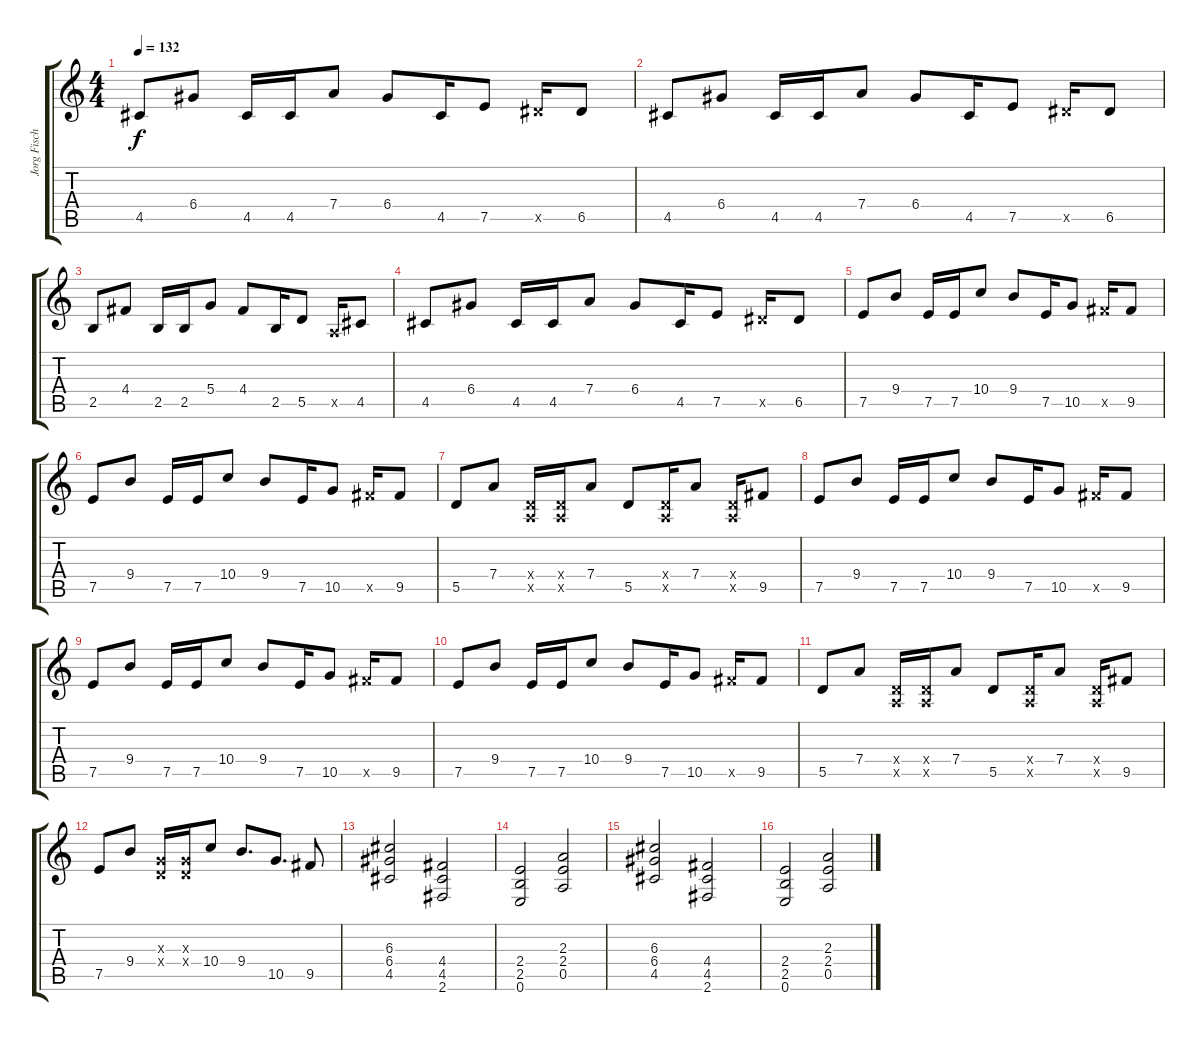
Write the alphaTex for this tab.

\track ("Jorg Fischer" "Jorg Fisch") {instrument distortionguitar}
\staff {score tabs}
\tuning (E4 B3 G3 D3 A2 E2) {hide}
\ts (4 4)
\tempo 132
\clef g2
\ks c
4.5.8{dy f} 6.4.8 4.5.16 4.5.16 7.4.8 6.4.8 4.5.16 7.5.8 6.5{x}.16 6.5.8 |
4.5.8 6.4.8 4.5.16 4.5.16 7.4.8 6.4.8 4.5.16 7.5.8 6.5{x}.16 6.5.8 |
2.5.8 4.4.8 2.5.16 2.5.16 5.4.8 4.4.8 2.5.16 5.5.8 0.5{x}.16 4.5.8 |
4.5.8 6.4.8 4.5.16 4.5.16 7.4.8 6.4.8 4.5.16 7.5.8 6.5{x}.16 6.5.8 |
7.5.8 9.4.8 7.5.16 7.5.16 10.4.8 9.4.8 7.5.16 10.5.8 9.5{x}.16 9.5.8 |
7.5.8 9.4.8 7.5.16 7.5.16 10.4.8 9.4.8 7.5.16 10.5.8 9.5{x}.16 9.5.8 |
5.5.8 7.4.8 (0.4{x} 0.5{x}).16 (0.4{x} 0.5{x}).16 7.4.8 5.5.8 (0.4{x} 0.5{x}).16 7.4.8 (0.4{x} 0.5{x}).16 9.5.8 |
7.5.8 9.4.8 7.5.16 7.5.16 10.4.8 9.4.8 7.5.16 10.5.8 9.5{x}.16 9.5.8 |
7.5.8 9.4.8 7.5.16 7.5.16 10.4.8 9.4.8 7.5.16 10.5.8 9.5{x}.16 9.5.8 |
7.5.8 9.4.8 7.5.16 7.5.16 10.4.8 9.4.8 7.5.16 10.5.8 9.5{x}.16 9.5.8 |
5.5.8 7.4.8 (0.4{x} 0.5{x}).16 (0.4{x} 0.5{x}).16 7.4.8 5.5.8 (0.4{x} 0.5{x}).16 7.4.8 (0.4{x} 0.5{x}).16 9.5.8 |
7.5.8 9.4.8 (0.3{x} 0.4{x}).16 (0.3{x} 0.4{x}).16 10.4.8 9.4.8{d} 10.5.8{d} 9.5.8 |
(6.3 6.4 4.5).2 (4.4 4.5 2.6).2 |
(2.4 2.5 0.6).2 (2.3 2.4 0.5).2 |
(6.3 6.4 4.5).2 (4.4 4.5 2.6).2 |
(2.4 2.5 0.6).2 (2.3 2.4 0.5).2
